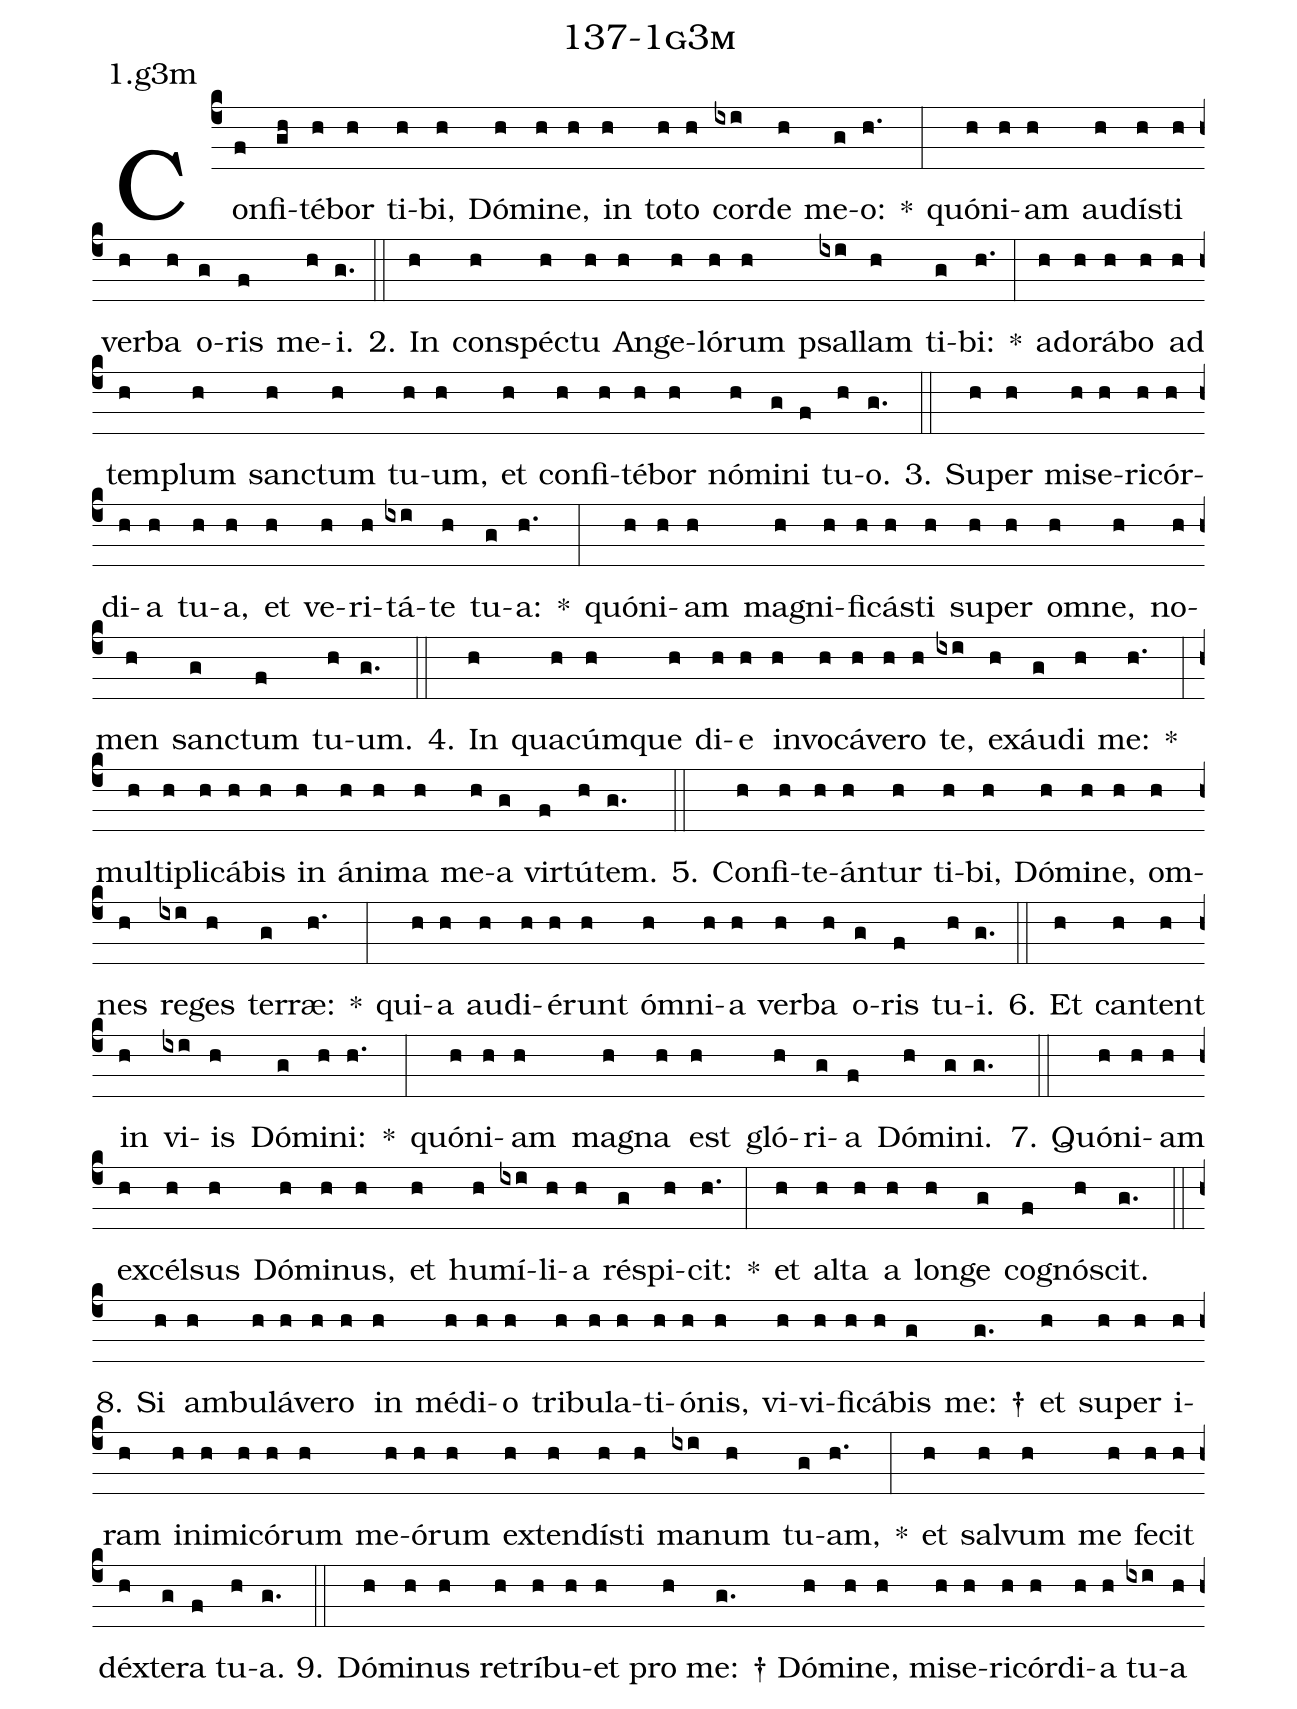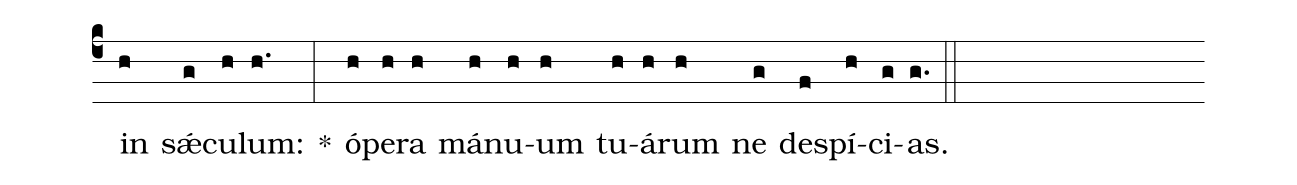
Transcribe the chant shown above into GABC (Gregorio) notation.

name: 137-1g3m;
annotation: 1.g3m;
%%
(c4)Con(f)fi(gh)té(h)bor(h) ti(h)bi,(h) Dó(h)mi(h)ne,(h) in(h) to(h)to(h) cor(ixi)de(h) me(g)o:(h.) *(:) quón(h)i(h)am(h) au(h)dís(h)ti(h) ver(h)ba(h) o(g)ris(f) me(h)i.(g.) (::)
2. In(h) con(h)spéc(h)tu(h) An(h)ge(h)ló(h)rum(h) psal(ixi)lam(h) ti(g)bi:(h.) *(:) ad(h)o(h)rá(h)bo(h) ad(h) tem(h)plum(h) sanc(h)tum(h) tu(h)um,(h) et(h) con(h)fi(h)té(h)bor(h) nó(h)mi(g)ni(f) tu(h)o.(g.) (::)
3. Su(h)per(h) mi(h)se(h)ri(h)cór(h)di(h)a(h) tu(h)a,(h) et(h) ve(h)ri(h)tá(ixi)te(h) tu(g)a:(h.) *(:) quón(h)i(h)am(h) ma(h)gni(h)fi(h)cás(h)ti(h) su(h)per(h) om(h)ne,(h) no(h)men(h) sanc(g)tum(f) tu(h)um.(g.) (::)
4. In(h) qua(h)cúm(h)que(h) di(h)e(h) in(h)vo(h)cá(h)ve(h)ro(h) te,(ixi) ex(h)áu(g)di(h) me:(h.) *(:) mul(h)ti(h)pli(h)cá(h)bis(h) in(h) á(h)ni(h)ma(h) me(h)a(g) vir(f)tú(h)tem.(g.) (::)
5. Con(h)fi(h)te(h)án(h)tur(h) ti(h)bi,(h) Dó(h)mi(h)ne,(h) om(h)nes(h) re(ixi)ges(h) ter(g)ræ:(h.) *(:) qui(h)a(h) au(h)di(h)é(h)runt(h) óm(h)ni(h)a(h) ver(h)ba(h) o(g)ris(f) tu(h)i.(g.) (::)
6. Et(h) can(h)tent(h) in(h) vi(ixi)is(h) Dó(g)mi(h)ni:(h.) *(:) quón(h)i(h)am(h) ma(h)gna(h) est(h) gló(h)ri(g)a(f) Dó(h)mi(g)ni.(g.) (::)
7. Quón(h)i(h)am(h) ex(h)cél(h)sus(h) Dó(h)mi(h)nus,(h) et(h) hu(h)mí(ixi)li(h)a(h) ré(g)spi(h)cit:(h.) *(:) et(h) al(h)ta(h) a(h) lon(h)ge(g) co(f)gnó(h)scit.(g.) (::)
8. Si(h) am(h)bu(h)lá(h)ve(h)ro(h) in(h) mé(h)di(h)o(h) tri(h)bu(h)la(h)ti(h)ó(h)nis,(h) vi(h)vi(h)fi(h)cá(h)bis(g) me: †(g.) et(h) su(h)per(h) i(h)ram(h) in(h)i(h)mi(h)có(h)rum(h) me(h)ó(h)rum(h) ex(h)ten(h)dís(h)ti(h) ma(ixi)num(h) tu(g)am,(h.) *(:) et(h) sal(h)vum(h) me(h) fe(h)cit(h) déx(h)te(g)ra(f) tu(h)a.(g.) (::)
9. Dó(h)mi(h)nus(h) re(h)trí(h)bu(h)et(h) pro(h) me: †(g.) Dó(h)mi(h)ne,(h) mi(h)se(h)ri(h)cór(h)di(h)a(h) tu(ixi)a(h) in(h) sǽ(g)cu(h)lum:(h.) *(:) ó(h)pe(h)ra(h) má(h)nu(h)um(h) tu(h)á(h)rum(h) ne(g) de(f)spí(h)ci(g)as.(g.) (::)
